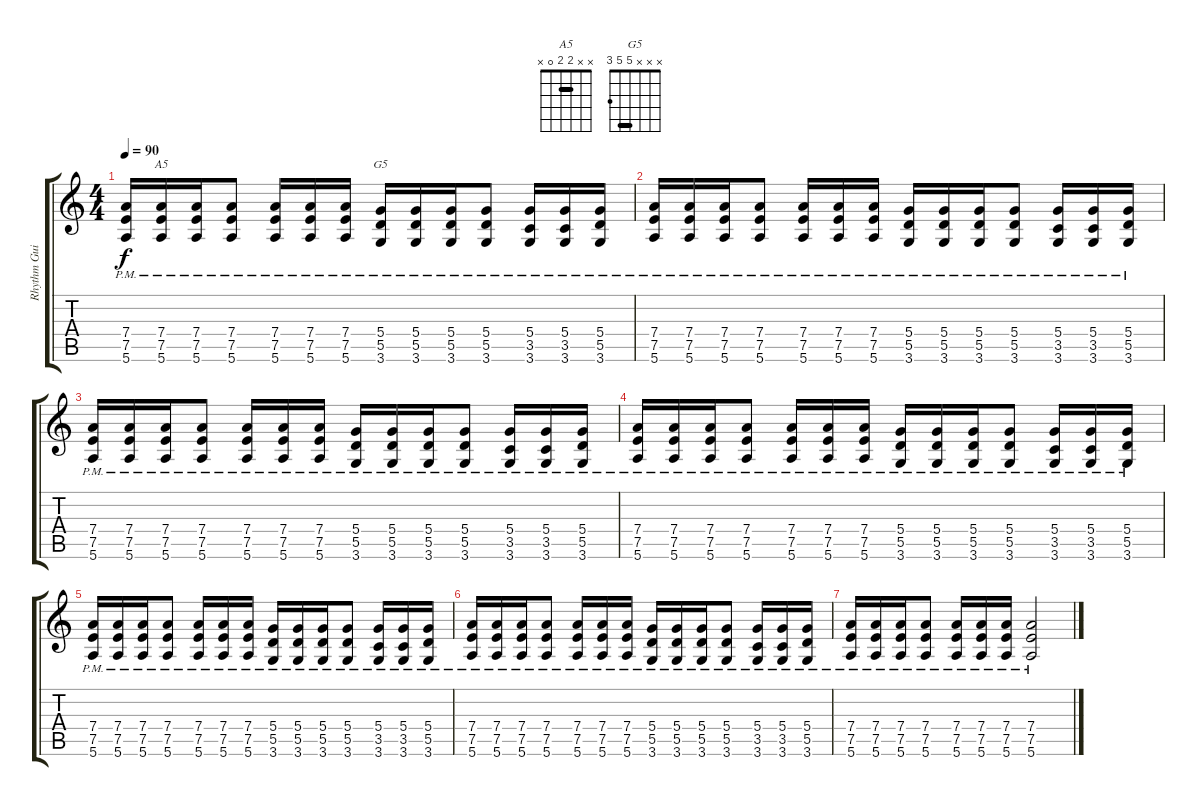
\track ("Rhythm Guitar" "Rhythm Gui") {instrument distortionguitar}
\staff {score tabs}
\tuning (E4 B3 G3 D3 A2 E2) {hide}
\chord ("A5" x x 2 2 0 x) {barre 2}
\chord ("G5" x x x 5 5 3) {barre 5}
\ts (4 4)
\tempo 90
\clef g2
\ks c
(7.4{pm} 7.5{pm} 5.6{pm}).16{dy f} (7.4{pm} 7.5{pm} 5.6{pm}).16{ch "A5"} (7.4{pm} 7.5{pm} 5.6{pm}).16 (7.4{pm} 7.5{pm} 5.6{pm}).8 (7.4{pm} 7.5{pm} 5.6{pm}).16 (7.4{pm} 7.5{pm} 5.6{pm}).16 (7.4{pm} 7.5{pm} 5.6{pm}).16 (5.4{pm} 5.5{pm} 3.6{pm}).16{ch "G5"} (5.4{pm} 5.5{pm} 3.6{pm}).16 (5.4{pm} 5.5{pm} 3.6{pm}).16 (5.4{pm} 5.5{pm} 3.6{pm}).8 (5.4{pm} 3.5{pm} 3.6).16 (5.4{pm} 3.5{pm} 3.6).16 (5.4{pm} 5.5{pm} 3.6{pm}).16 |
(7.4{pm} 7.5{pm} 5.6{pm}).16 (7.4{pm} 7.5{pm} 5.6{pm}).16 (7.4{pm} 7.5{pm} 5.6{pm}).16 (7.4{pm} 7.5{pm} 5.6{pm}).8 (7.4{pm} 7.5{pm} 5.6{pm}).16 (7.4{pm} 7.5{pm} 5.6{pm}).16 (7.4{pm} 7.5{pm} 5.6{pm}).16 (5.4{pm} 5.5{pm} 3.6{pm}).16 (5.4{pm} 5.5{pm} 3.6{pm}).16 (5.4{pm} 5.5{pm} 3.6{pm}).16 (5.4{pm} 5.5{pm} 3.6{pm}).8 (5.4{pm} 3.5{pm} 3.6).16 (5.4{pm} 3.5{pm} 3.6).16 (5.4{pm} 5.5{pm} 3.6{pm}).16 |
(7.4{pm} 7.5{pm} 5.6{pm}).16 (7.4{pm} 7.5{pm} 5.6{pm}).16 (7.4{pm} 7.5{pm} 5.6{pm}).16 (7.4{pm} 7.5{pm} 5.6{pm}).8 (7.4{pm} 7.5{pm} 5.6{pm}).16 (7.4{pm} 7.5{pm} 5.6{pm}).16 (7.4{pm} 7.5{pm} 5.6{pm}).16 (5.4{pm} 5.5{pm} 3.6{pm}).16 (5.4{pm} 5.5{pm} 3.6{pm}).16 (5.4{pm} 5.5{pm} 3.6{pm}).16 (5.4{pm} 5.5{pm} 3.6{pm}).8 (5.4{pm} 3.5{pm} 3.6).16 (5.4{pm} 3.5{pm} 3.6).16 (5.4{pm} 5.5{pm} 3.6{pm}).16 |
(7.4{pm} 7.5{pm} 5.6{pm}).16 (7.4{pm} 7.5{pm} 5.6{pm}).16 (7.4{pm} 7.5{pm} 5.6{pm}).16 (7.4{pm} 7.5{pm} 5.6{pm}).8 (7.4{pm} 7.5{pm} 5.6{pm}).16 (7.4{pm} 7.5{pm} 5.6{pm}).16 (7.4{pm} 7.5{pm} 5.6{pm}).16 (5.4{pm} 5.5{pm} 3.6{pm}).16 (5.4{pm} 5.5{pm} 3.6{pm}).16 (5.4{pm} 5.5{pm} 3.6{pm}).16 (5.4{pm} 5.5{pm} 3.6{pm}).8 (5.4{pm} 3.5{pm} 3.6).16 (5.4{pm} 3.5{pm} 3.6).16 (5.4{pm} 5.5{pm} 3.6{pm}).16 |
(7.4{pm} 7.5{pm} 5.6{pm}).16 (7.4{pm} 7.5{pm} 5.6{pm}).16 (7.4{pm} 7.5{pm} 5.6{pm}).16 (7.4{pm} 7.5{pm} 5.6{pm}).8 (7.4{pm} 7.5{pm} 5.6{pm}).16 (7.4{pm} 7.5{pm} 5.6{pm}).16 (7.4{pm} 7.5{pm} 5.6{pm}).16 (5.4{pm} 5.5{pm} 3.6{pm}).16 (5.4{pm} 5.5{pm} 3.6{pm}).16 (5.4{pm} 5.5{pm} 3.6{pm}).16 (5.4{pm} 5.5{pm} 3.6{pm}).8 (5.4{pm} 3.5{pm} 3.6).16 (5.4{pm} 3.5{pm} 3.6).16 (5.4{pm} 5.5{pm} 3.6{pm}).16 |
(7.4{pm} 7.5{pm} 5.6{pm}).16 (7.4{pm} 7.5{pm} 5.6{pm}).16 (7.4{pm} 7.5{pm} 5.6{pm}).16 (7.4{pm} 7.5{pm} 5.6{pm}).8 (7.4{pm} 7.5{pm} 5.6{pm}).16 (7.4{pm} 7.5{pm} 5.6{pm}).16 (7.4{pm} 7.5{pm} 5.6{pm}).16 (5.4{pm} 5.5{pm} 3.6{pm}).16 (5.4{pm} 5.5{pm} 3.6{pm}).16 (5.4{pm} 5.5{pm} 3.6{pm}).16 (5.4{pm} 5.5{pm} 3.6{pm}).8 (5.4{pm} 3.5{pm} 3.6).16 (5.4{pm} 3.5{pm} 3.6).16 (5.4{pm} 5.5{pm} 3.6{pm}).16 |
(7.4{pm} 7.5{pm} 5.6{pm}).16 (7.4{pm} 7.5{pm} 5.6{pm}).16 (7.4{pm} 7.5{pm} 5.6{pm}).16 (7.4{pm} 7.5{pm} 5.6{pm}).8 (7.4{pm} 7.5{pm} 5.6{pm}).16 (7.4{pm} 7.5{pm} 5.6{pm}).16 (7.4{pm} 7.5{pm} 5.6{pm}).16 (7.4{pm} 7.5{pm} 5.6{pm}).2
